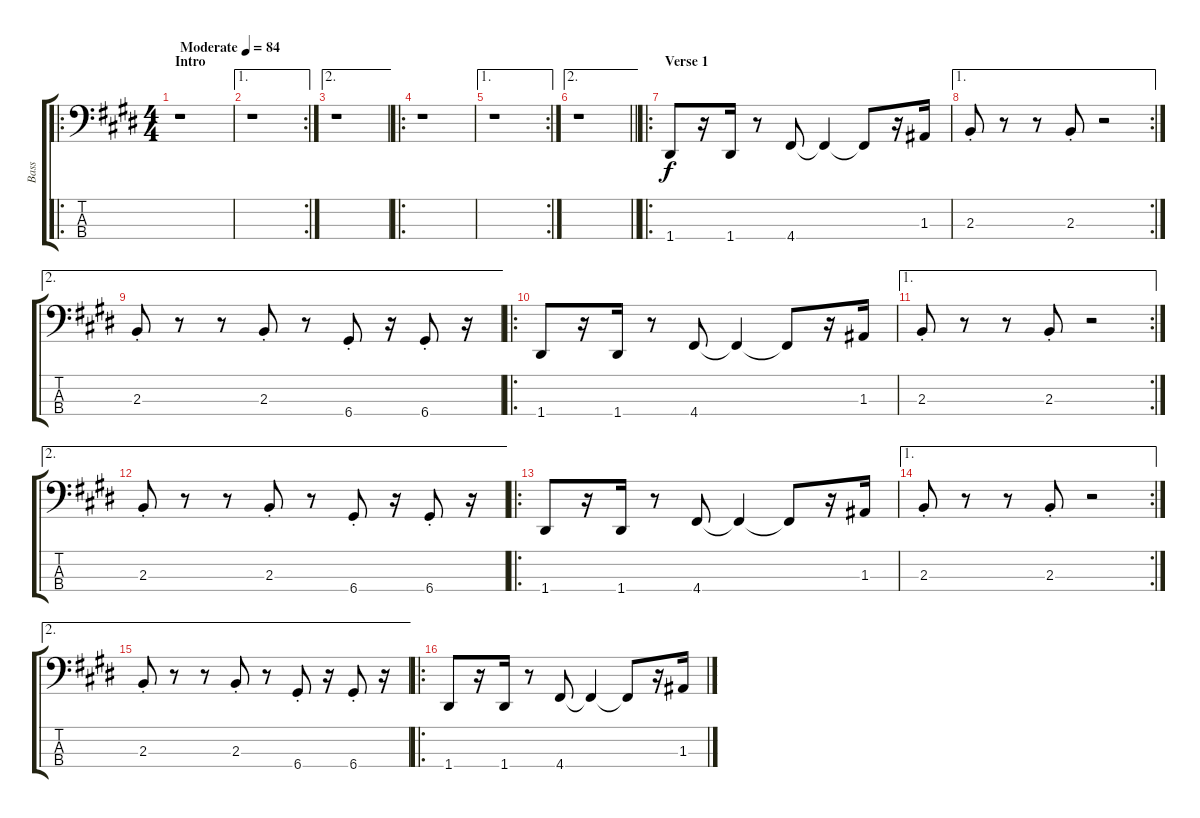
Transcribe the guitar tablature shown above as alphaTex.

\track ("Bass" "Bass") {instrument electricbassfinger}
\staff {score tabs}
\tuning (G2 D2 A1 D1) {hide}
\ro
\ts (4 4)
\section ("" "Intro")
\tempo (84 "Moderate")
\clef f4
\ks e
r.1{dy f instrument electricbassfinger} |
\ae 1
\rc 2
r.1 |
\ae 2
r.1 |
\ro
r.1 |
\ae 1
\rc 2
r.1 |
\ae 2
\barLineRight lightlight
r.1 |
\ro
\section ("" "Verse 1")
1.4.8 r.16 1.4.16 r.8 4.4.8 4.4{t}.4 4.4{t}.8 r.16 1.3.16 |
\ae 1
\rc 2
2.3{st}.8 r.8 r.8 2.3{st}.8 r.2 |
\ae 2
2.3{st}.8 r.8 r.8 2.3{st}.8 r.8 6.4{st}.8 r.16 6.4{st}.8 r.16 |
\ro
1.4.8 r.16 1.4.16 r.8 4.4.8 4.4{t}.4 4.4{t}.8 r.16 1.3.16 |
\ae 1
\rc 2
2.3{st}.8 r.8 r.8 2.3{st}.8 r.2 |
\ae 2
2.3{st}.8 r.8 r.8 2.3{st}.8 r.8 6.4{st}.8 r.16 6.4{st}.8 r.16 |
\ro
1.4.8 r.16 1.4.16 r.8 4.4.8 4.4{t}.4 4.4{t}.8 r.16 1.3.16 |
\ae 1
\rc 2
2.3{st}.8 r.8 r.8 2.3{st}.8 r.2 |
\ae 2
2.3{st}.8 r.8 r.8 2.3{st}.8 r.8 6.4{st}.8 r.16 6.4{st}.8 r.16 |
\ro
1.4.8 r.16 1.4.16 r.8 4.4.8 4.4{t}.4 4.4{t}.8 r.16 1.3.16
